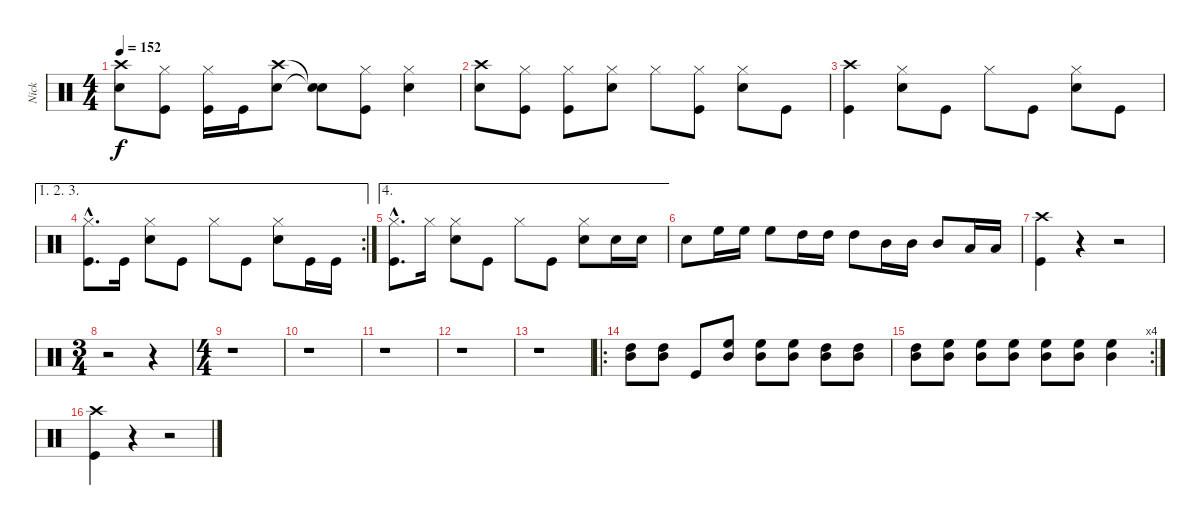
\track ("Nick" "Nick") {instrument percussion}
\staff {score}
\articulation defaults
\ts (4 4)
\tempo 152
\clef neutral
\ks c
("Snare (hit) 2" "Crash high (hit)").8{dy f} ("Kick (hit)" "Hi-Hat (closed)").8 ("Kick (hit)" "Hi-Hat (closed)").16 "Kick (hit)".16 ("Snare (hit) 2" "Crash high (hit)").8 ("Snare (hit)"{t} "Snare (hit)"{t}).8 ("Kick (hit)" "Hi-Hat (closed)").8 ("Hi-Hat (closed)" "Snare (hit) 2").4 |
("Crash high (hit)" "Snare (hit) 2").8 ("Kick (hit)" "Hi-Hat (closed)").8 ("Kick (hit)" "Hi-Hat (closed)").8 ("Hi-Hat (closed)" "Snare (hit) 2").8 "Hi-Hat (closed)".8 ("Kick (hit)" "Hi-Hat (closed)").8 ("Hi-Hat (closed)" "Snare (hit) 2").8 "Kick (hit)".8 |
("Kick (hit)" "Crash high (hit)").4 ("Hi-Hat (closed)" "Snare (hit) 2").8 "Kick (hit)".8 "Hi-Hat (closed)".8 "Kick (hit)".8 ("Hi-Hat (closed)" "Snare (hit) 2").8 "Kick (hit)".8 |
\ae (1 2 3)
\rc 2
("Kick (hit)"{hac} "Hi-Hat (closed)"{hac}).8{d} "Kick (hit)".16 ("Hi-Hat (closed)" "Snare (hit) 2").8 "Kick (hit)".8 "Hi-Hat (closed)".8 "Kick (hit)".8 ("Hi-Hat (closed)" "Snare (hit) 2").8 "Kick (hit)".16 "Kick (hit)".16 |
\ae 4
("Kick (hit)"{hac} "Hi-Hat (closed)"{hac}).8{d} "Hi-Hat (closed)".16 ("Hi-Hat (closed)" "Snare (hit) 2").8 "Kick (hit)".8 "Hi-Hat (closed)".8 "Kick (hit)".8 ("Hi-Hat (closed)" "Snare (hit) 2").8 "Snare (hit) 2".16 "Snare (hit) 2".16 |
"Snare (hit) 2".8 "High Floor Tom (hit)".16 "High Floor Tom (hit)".16 "High Floor Tom (hit)".8 "High Tom (hit)".16 "High Tom (hit)".16 "High Tom (hit)".8 "Mid Tom (hit)".16 "Mid Tom (hit)".16 "Mid Tom (hit)".8 "Low Tom (hit)".16 "Low Tom (hit)".16 |
("Kick (hit)" "Crash high (hit)").4 r.4 r.2 |
\ts (3 4)
r.2 r.4 |
\ts (4 4)
r.1 |
r.1 |
r.1 |
r.1 |
r.1 |
\ro
("High Tom (hit)" "Mid Tom (hit)").8 ("High Tom (hit)" "Mid Tom (hit)").8 "Kick (hit)".8 ("High Floor Tom (hit)" "Mid Tom (hit)").8 ("High Floor Tom (hit)" "Mid Tom (hit)").8 ("High Floor Tom (hit)" "Mid Tom (hit)").8 ("High Tom (hit)" "Mid Tom (hit)").8 ("High Tom (hit)" "Mid Tom (hit)").8 |
\rc 4
("High Tom (hit)" "Mid Tom (hit)").8 ("High Floor Tom (hit)" "Mid Tom (hit)").8 ("High Floor Tom (hit)" "Mid Tom (hit)").8 ("High Floor Tom (hit)" "Mid Tom (hit)").8 ("High Floor Tom (hit)" "Mid Tom (hit)").8 ("High Floor Tom (hit)" "Mid Tom (hit)").8 ("High Floor Tom (hit)" "Mid Tom (hit)").4 |
("Kick (hit)" "Crash high (hit)").4 r.4 r.2
